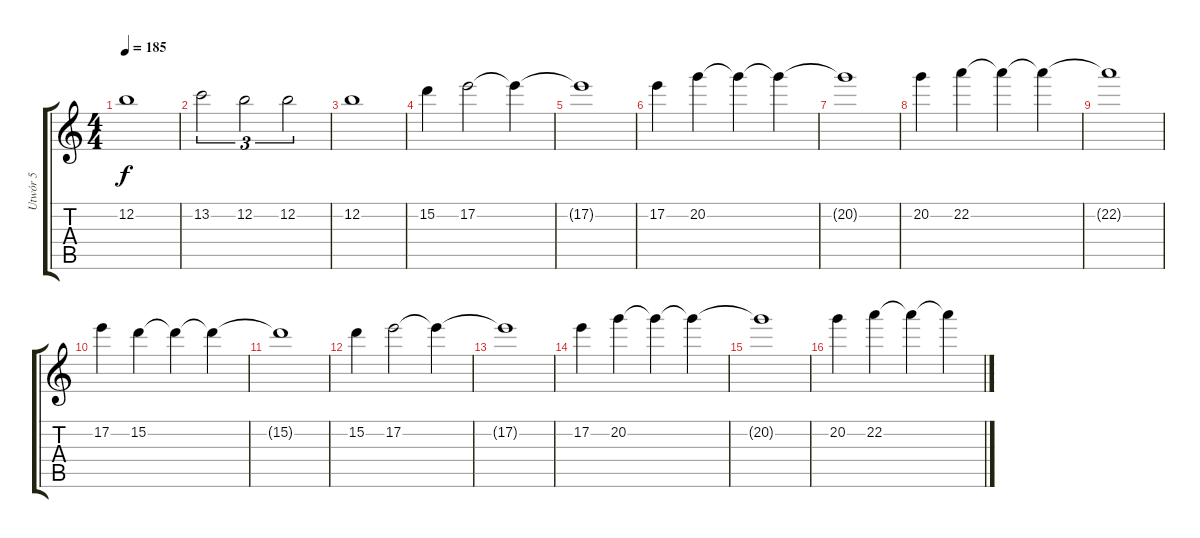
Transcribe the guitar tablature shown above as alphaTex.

\track ("Utwór 5" "Utwór 5") {instrument distortionguitar}
\staff {score tabs}
\tuning (E4 B3 G3 D3 A2 E2) {hide}
\ts (4 4)
\tempo 185
\clef g2
\ks c
12.2.1{dy f} |
13.2.2{tu (3 2)} 12.2.2{tu (3 2)} 12.2.2{tu (3 2)} |
12.2.1 |
15.2.4 17.2.2 17.2{t}.4 |
17.2{t}.1 |
17.2.4 20.2.4 20.2{t}.4 20.2{t}.4 |
20.2{t}.1 |
20.2.4 22.2.4 22.2{t}.4 22.2{t}.4 |
22.2{t}.1 |
17.2.4 15.2.4 15.2{t}.4 15.2{t}.4 |
15.2{t}.1 |
15.2.4 17.2.2 17.2{t}.4 |
17.2{t}.1 |
17.2.4 20.2.4 20.2{t}.4 20.2{t}.4 |
20.2{t}.1 |
20.2.4 22.2.4 22.2{t}.4 22.2{t}.4
